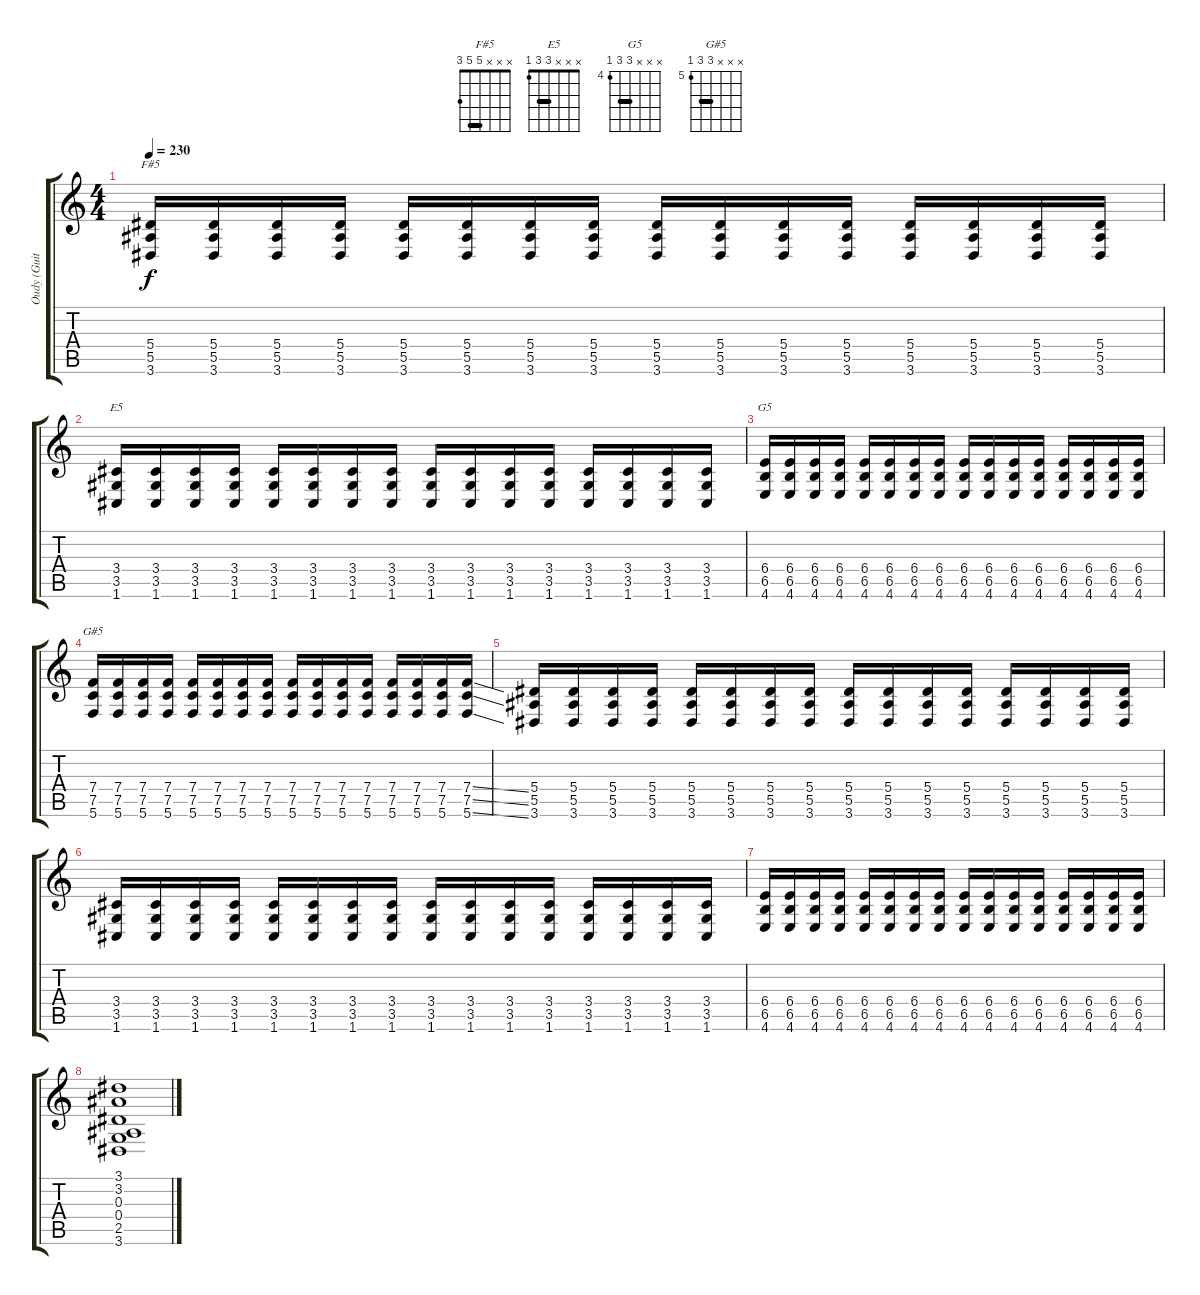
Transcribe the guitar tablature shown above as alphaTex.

\track ("Oudy (Guitar 1)" "Oudy (Guit") {instrument distortionguitar}
\staff {score tabs}
\tuning (C4 G3 Eb3 Bb2 F2 C2) {hide}
\chord ("F#5" x x x 5 5 3) {barre 5}
\chord ("E5" x x x 3 3 1) {barre 3}
\chord ("G5" x x x 6 6 4) {firstfret 4 barre 6}
\chord ("G#5" x x x 7 7 5) {firstfret 5 barre 7}
\ts (4 4)
\tempo 230
\clef g2
\ks c
(5.4 5.5 3.6).16{ch "F#5" dy f} (5.4 5.5 3.6).16 (5.4 5.5 3.6).16 (5.4 5.5 3.6).16 (5.4 5.5 3.6).16 (5.4 5.5 3.6).16 (5.4 5.5 3.6).16 (5.4 5.5 3.6).16 (5.4 5.5 3.6).16 (5.4 5.5 3.6).16 (5.4 5.5 3.6).16 (5.4 5.5 3.6).16 (5.4 5.5 3.6).16 (5.4 5.5 3.6).16 (5.4 5.5 3.6).16 (5.4 5.5 3.6).16 |
(3.4 3.5 1.6).16{ch "E5"} (3.4 3.5 1.6).16 (3.4 3.5 1.6).16 (3.4 3.5 1.6).16 (3.4 3.5 1.6).16 (3.4 3.5 1.6).16 (3.4 3.5 1.6).16 (3.4 3.5 1.6).16 (3.4 3.5 1.6).16 (3.4 3.5 1.6).16 (3.4 3.5 1.6).16 (3.4 3.5 1.6).16 (3.4 3.5 1.6).16 (3.4 3.5 1.6).16 (3.4 3.5 1.6).16 (3.4 3.5 1.6).16 |
(6.4 6.5 4.6).16{ch "G5"} (6.4 6.5 4.6).16 (6.4 6.5 4.6).16 (6.4 6.5 4.6).16 (6.4 6.5 4.6).16 (6.4 6.5 4.6).16 (6.4 6.5 4.6).16 (6.4 6.5 4.6).16 (6.4 6.5 4.6).16 (6.4 6.5 4.6).16 (6.4 6.5 4.6).16 (6.4 6.5 4.6).16 (6.4 6.5 4.6).16 (6.4 6.5 4.6).16 (6.4 6.5 4.6).16 (6.4 6.5 4.6).16 |
(7.4 7.5 5.6).16{ch "G#5"} (7.4 7.5 5.6).16 (7.4 7.5 5.6).16 (7.4 7.5 5.6).16 (7.4 7.5 5.6).16 (7.4 7.5 5.6).16 (7.4 7.5 5.6).16 (7.4 7.5 5.6).16 (7.4 7.5 5.6).16 (7.4 7.5 5.6).16 (7.4 7.5 5.6).16 (7.4 7.5 5.6).16 (7.4 7.5 5.6).16 (7.4 7.5 5.6).16 (7.4 7.5 5.6).16 (7.4{ss} 7.5{ss} 5.6{ss}).16 |
(5.4 5.5 3.6).16 (5.4 5.5 3.6).16 (5.4 5.5 3.6).16 (5.4 5.5 3.6).16 (5.4 5.5 3.6).16 (5.4 5.5 3.6).16 (5.4 5.5 3.6).16 (5.4 5.5 3.6).16 (5.4 5.5 3.6).16 (5.4 5.5 3.6).16 (5.4 5.5 3.6).16 (5.4 5.5 3.6).16 (5.4 5.5 3.6).16 (5.4 5.5 3.6).16 (5.4 5.5 3.6).16 (5.4 5.5 3.6).16 |
(3.4 3.5 1.6).16 (3.4 3.5 1.6).16 (3.4 3.5 1.6).16 (3.4 3.5 1.6).16 (3.4 3.5 1.6).16 (3.4 3.5 1.6).16 (3.4 3.5 1.6).16 (3.4 3.5 1.6).16 (3.4 3.5 1.6).16 (3.4 3.5 1.6).16 (3.4 3.5 1.6).16 (3.4 3.5 1.6).16 (3.4 3.5 1.6).16 (3.4 3.5 1.6).16 (3.4 3.5 1.6).16 (3.4 3.5 1.6).16 |
(6.4 6.5 4.6).16 (6.4 6.5 4.6).16 (6.4 6.5 4.6).16 (6.4 6.5 4.6).16 (6.4 6.5 4.6).16 (6.4 6.5 4.6).16 (6.4 6.5 4.6).16 (6.4 6.5 4.6).16 (6.4 6.5 4.6).16 (6.4 6.5 4.6).16 (6.4 6.5 4.6).16 (6.4 6.5 4.6).16 (6.4 6.5 4.6).16 (6.4 6.5 4.6).16 (6.4 6.5 4.6).16 (6.4 6.5 4.6).16 |
(3.1 3.2 0.3 0.4 2.5 3.6).1
